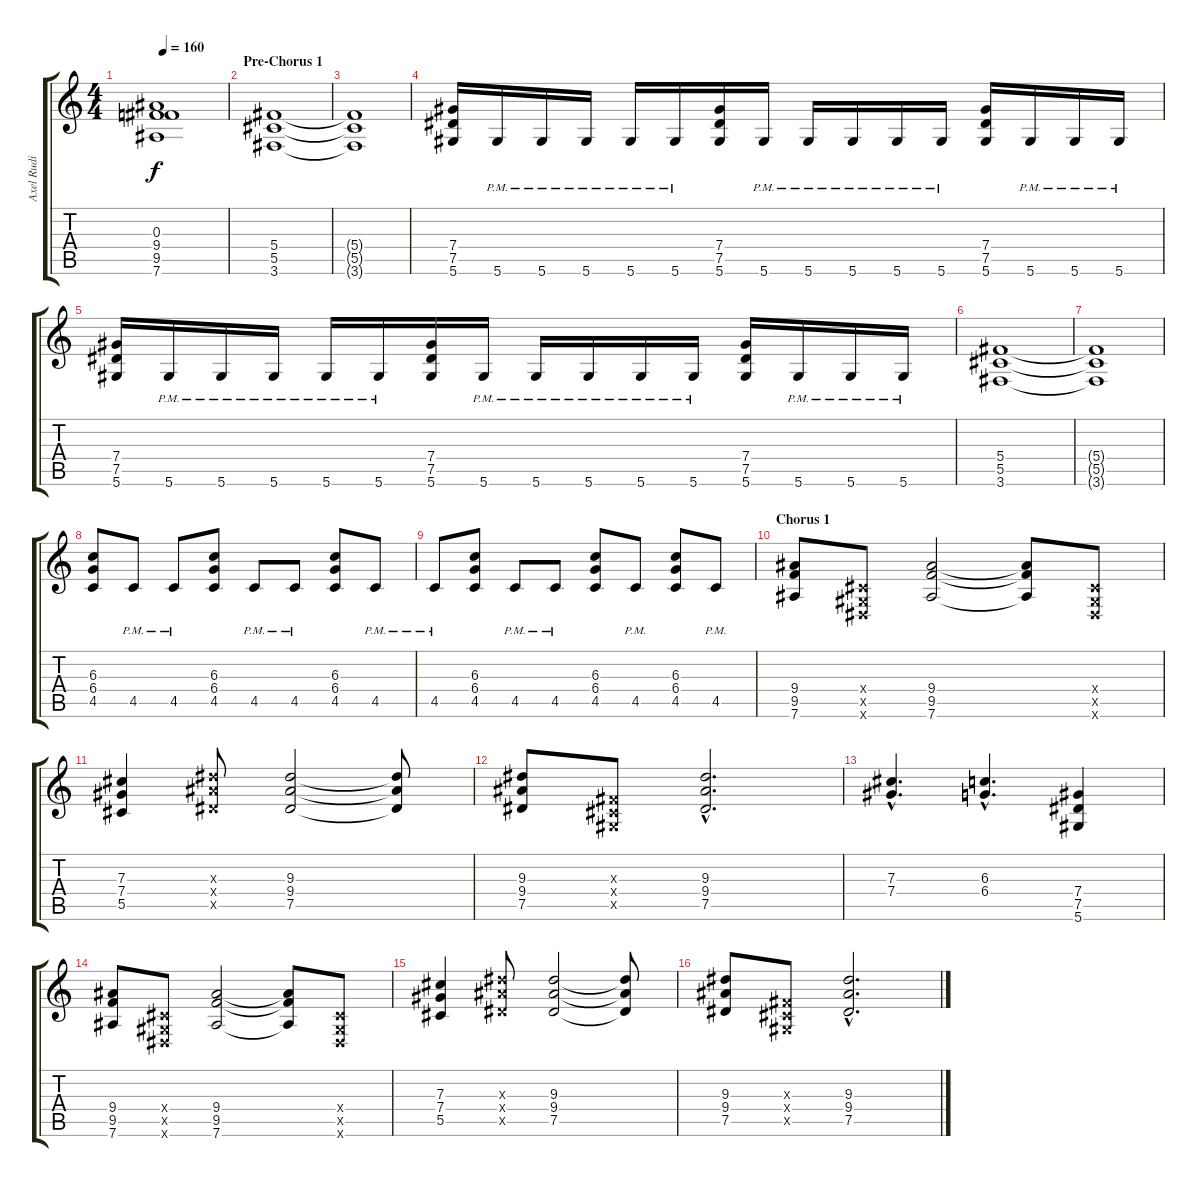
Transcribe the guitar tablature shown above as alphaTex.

\track ("Axel Rudi Pell - Guitar 1" "Axel Rudi ") {instrument distortionguitar}
\staff {score tabs}
\tuning (Eb4 Bb3 Gb3 Db3 Ab2 Eb2) {hide}
\ts (4 4)
\tempo 160
\clef g2
\ks c
(0.3 9.4{t} 9.5{t} 7.6{t}).1{dy f} |
\section ("" "Pre-Chorus 1")
(5.4 5.5 3.6).1 |
(5.4{t} 5.5{t} 3.6{t}).1 |
(7.4 7.5 5.6).16 5.6{pm}.16 5.6{pm}.16 5.6{pm}.16 5.6{pm}.16 5.6{pm}.16 (7.4 7.5 5.6).16 5.6{pm}.16 5.6{pm}.16 5.6{pm}.16 5.6{pm}.16 5.6{pm}.16 (7.4 7.5 5.6).16 5.6{pm}.16 5.6{pm}.16 5.6{pm}.16 |
(7.4 7.5 5.6).16 5.6{pm}.16 5.6{pm}.16 5.6{pm}.16 5.6{pm}.16 5.6{pm}.16 (7.4 7.5 5.6).16 5.6{pm}.16 5.6{pm}.16 5.6{pm}.16 5.6{pm}.16 5.6{pm}.16 (7.4 7.5 5.6).16 5.6{pm}.16 5.6{pm}.16 5.6{pm}.16 |
(5.4 5.5 3.6).1 |
(5.4{t} 5.5{t} 3.6{t}).1 |
(6.3 6.4 4.5).8 4.5{pm}.8 4.5{pm}.8 (6.3 6.4 4.5).8 4.5{pm}.8 4.5{pm}.8 (6.3 6.4 4.5).8 4.5{pm}.8 |
4.5{pm}.8 (6.3 6.4 4.5).8 4.5{pm}.8 4.5{pm}.8 (6.3 6.4 4.5).8 4.5{pm}.8 (6.3 6.4 4.5).8 4.5{pm}.8 |
\section ("" "Chorus 1")
(9.4 9.5 7.6).8 (0.4{x} 0.5{x} 0.6{x}).8 (9.4 9.5 7.6).2 (9.4{t} 9.5{t} 7.6{t}).8 (0.4{x} 0.5{x} 0.6{x}).8 |
(7.3 7.4 5.5).4 (9.3{x} 9.4{x} 7.5{x}).8 (9.3 9.4 7.5).2 (9.3{t} 9.4{t} 7.5{t}).8 |
(9.3 9.4 7.5).8 (0.3{x} 0.4{x} 0.5{x}).8 (9.3{hac} 9.4{hac} 7.5{hac}).2{d} |
(7.3{hac} 7.4{hac}).4{d} (6.3{hac} 6.4{hac}).4{d} (7.4 7.5 5.6).4 |
(9.4 9.5 7.6).8 (0.4{x} 0.5{x} 0.6{x}).8 (9.4 9.5 7.6).2 (9.4{t} 9.5{t} 7.6{t}).8 (0.4{x} 0.5{x} 0.6{x}).8 |
(7.3 7.4 5.5).4 (9.3{x} 9.4{x} 7.5{x}).8 (9.3 9.4 7.5).2 (9.3{t} 9.4{t} 7.5{t}).8 |
(9.3 9.4 7.5).8 (0.3{x} 0.4{x} 0.5{x}).8 (9.3{hac} 9.4{hac} 7.5{hac}).2{d}
